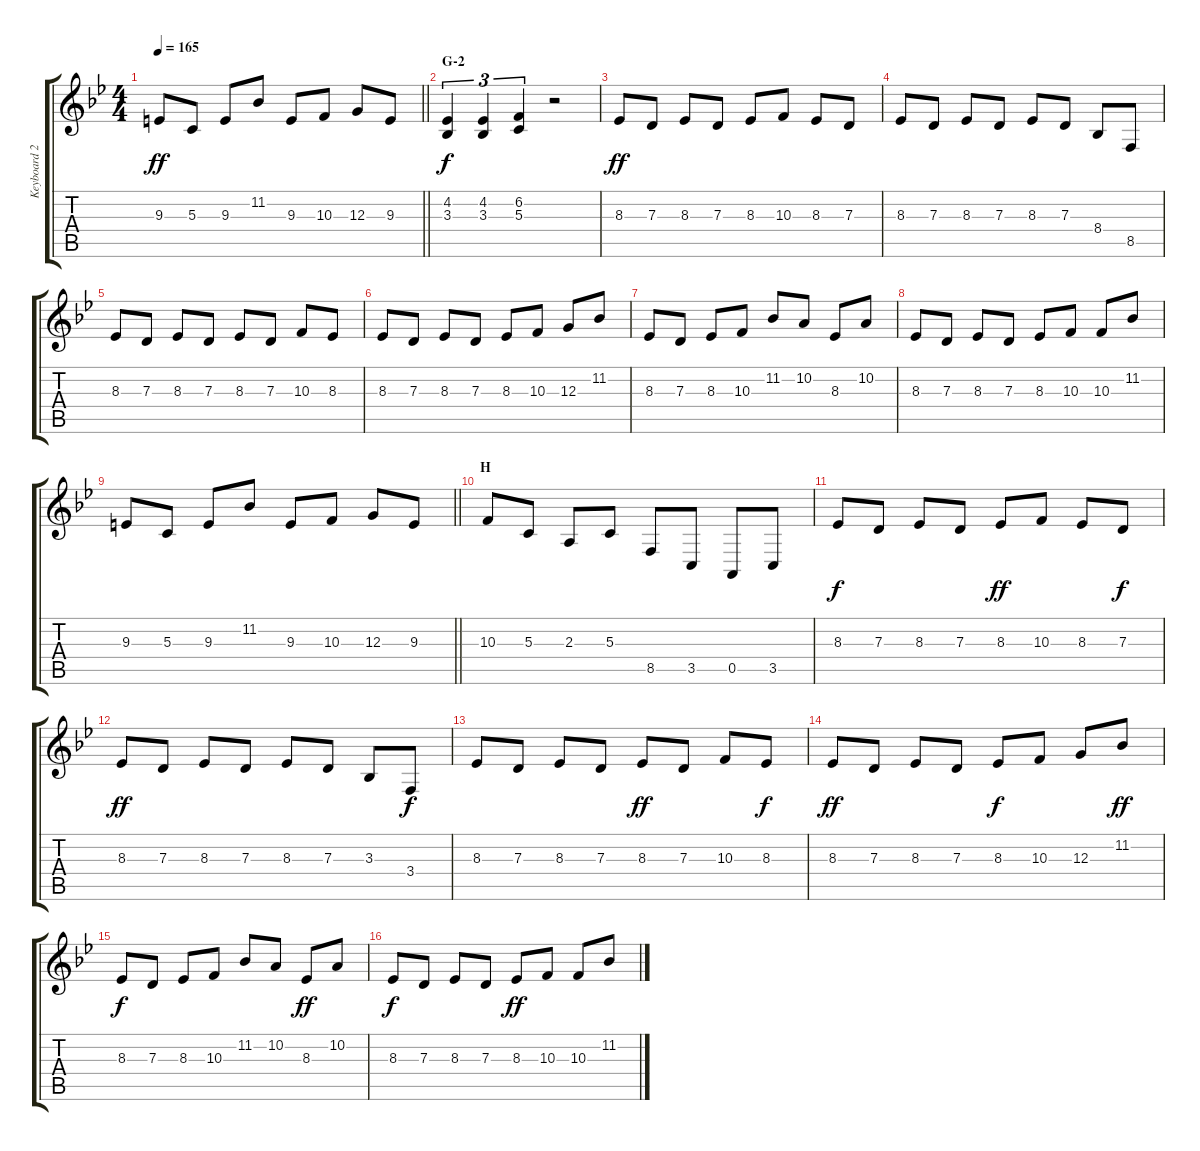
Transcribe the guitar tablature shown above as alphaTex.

\track ("Keyboard 2" "Keyboard 2") {instrument electricgrandpiano}
\staff {score tabs}
\tuning (E4 B3 G3 D3 A2 C2) {hide}
\ts (4 4)
\tempo 165
\clef g2
\barLineRight lightlight
\ks bb
9.3.8{dy ff} 5.3.8 9.3.8 11.2.8 9.3.8 10.3.8 12.3.8 9.3.8 |
\section ("" "G-2")
(4.2 3.3).4{tu (3 2) dy f} (4.2 3.3).4{tu (3 2)} (6.2 5.3).4{tu (3 2)} r.2 |
8.3.8{dy ff} 7.3.8 8.3.8 7.3.8 8.3.8 10.3.8 8.3.8 7.3.8 |
8.3.8 7.3.8 8.3.8 7.3.8 8.3.8 7.3.8 8.4.8 8.5.8 |
8.3.8 7.3.8 8.3.8 7.3.8 8.3.8 7.3.8 10.3.8 8.3.8 |
8.3.8 7.3.8 8.3.8 7.3.8 8.3.8 10.3.8 12.3.8 11.2.8 |
8.3.8 7.3.8 8.3.8 10.3.8 11.2.8 10.2.8 8.3.8 10.2.8 |
8.3.8 7.3.8 8.3.8 7.3.8 8.3.8 10.3.8 10.3.8 11.2.8 |
\barLineRight lightlight
9.3.8 5.3.8 9.3.8 11.2.8 9.3.8 10.3.8 12.3.8 9.3.8 |
\section ("" "H")
10.3.8 5.3.8 2.3.8 5.3.8 8.5.8 3.5.8 0.5.8 3.5.8 |
8.3.8{dy f} 7.3.8 8.3.8 7.3.8 8.3.8{dy ff} 10.3.8 8.3.8 7.3.8{dy f} |
8.3.8{dy ff} 7.3.8 8.3.8 7.3.8 8.3.8 7.3.8 3.3.8 3.4.8{dy f} |
8.3.8 7.3.8 8.3.8 7.3.8 8.3.8{dy ff} 7.3.8 10.3.8 8.3.8{dy f} |
8.3.8{dy ff} 7.3.8 8.3.8 7.3.8 8.3.8{dy f} 10.3.8 12.3.8 11.2.8{dy ff} |
8.3.8{dy f} 7.3.8 8.3.8 10.3.8 11.2.8 10.2.8 8.3.8{dy ff} 10.2.8 |
8.3.8{dy f} 7.3.8 8.3.8 7.3.8 8.3.8{dy ff} 10.3.8 10.3.8 11.2.8
